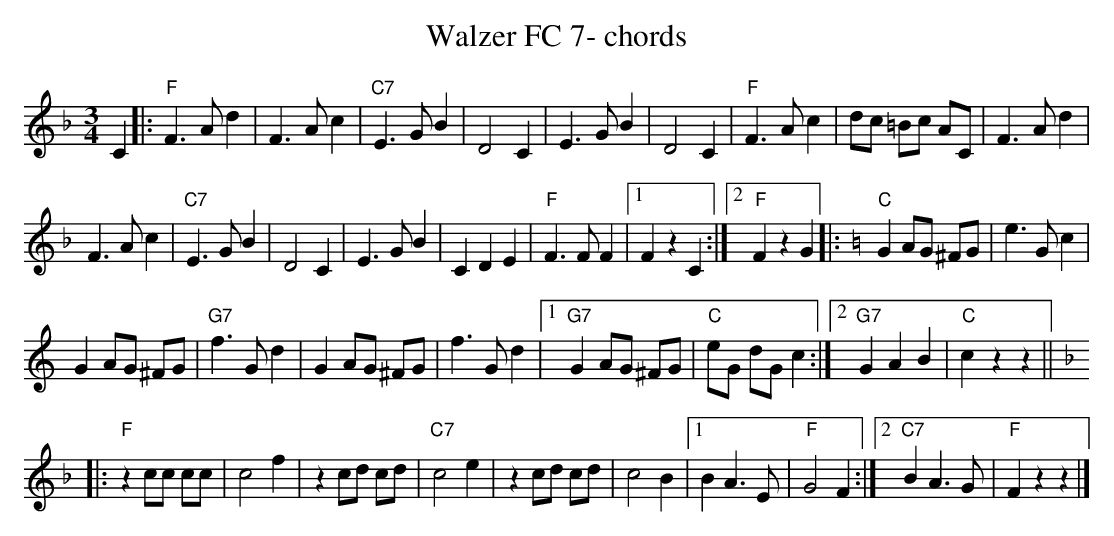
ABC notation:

X:1
T:Walzer FC 7- chords
M:3/4
L:1/4
K:Fmaj%%MIDI gchordon
C |: "F"F>Ad | F>Ac | "C7"E>GB | D2C | E>GB | D2C | "F"F>Ac | d/2c/2 =B/2c/2 A/2C/2 | F>Ad |
F>Ac | "C7"E>GB | D2C | E>GB | CDE | "F"F>FF |1 FzC :|2 "F"FzG |: [K:Cmaj] "C"G A/2G/2 ^F/2G/2 | e>Gc |
GA/2G/2 ^F/2G/2 | "G7"f>Gd | GA/2G/2 ^F/2G/2 | f>Gd |1 "G7"GA/2G/2 ^F/2G/2 | "C"e/2G/2 d/2G/2c :|2 "G7"GAB | "C"czz || [K:Fmaj]
|: "F"zc/2c/2 c/2c/2 | c2f | zc/2d/2 c/2d/2 | "C7"c2e | zc/2d/2 c/2d/2 | c2B |1 BA>E | "F"G2F :|2 "C7"BA>G | "F"Fzz |]
